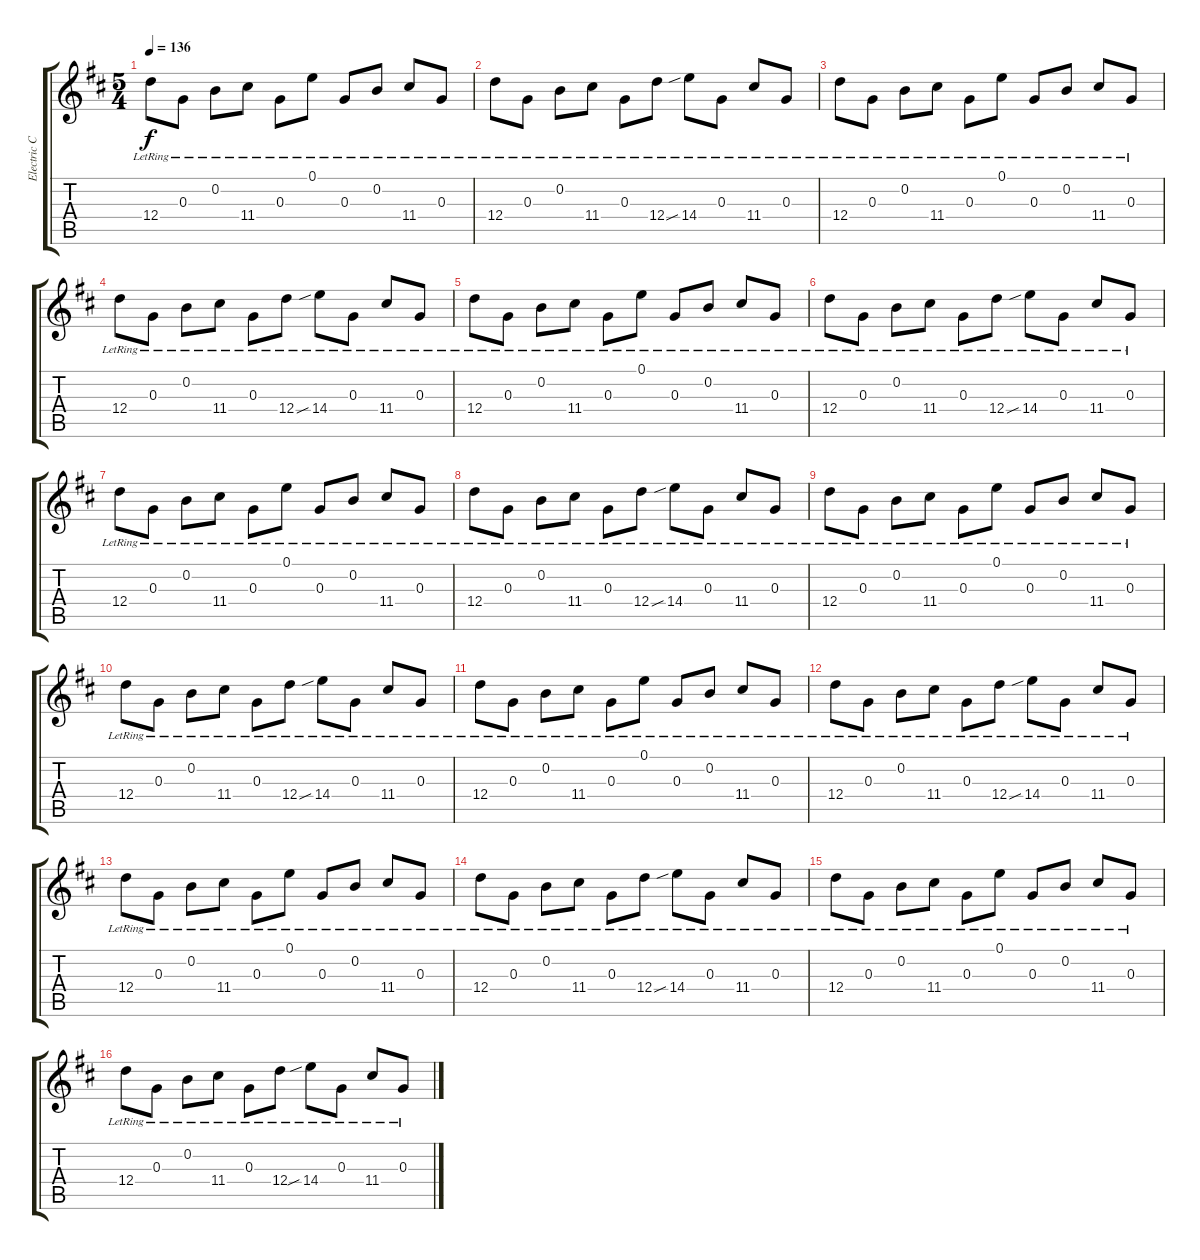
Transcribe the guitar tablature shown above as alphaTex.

\track ("Electric Clean" "Electric C") {instrument electricguitarclean}
\staff {score tabs}
\tuning (E4 B3 G3 D3 A2 E2) {hide}
\ts (5 4)
\tempo 136
\clef g2
\ks d
12.4{lr}.8{dy f} 0.3{lr}.8 0.2{lr}.8 11.4{lr}.8 0.3{lr}.8 0.1{lr}.8 0.3{lr}.8 0.2{lr}.8 11.4{lr}.8 0.3{lr}.8 |
12.4{lr}.8 0.3{lr}.8 0.2{lr}.8 11.4{lr}.8 0.3{lr}.8 12.4{lr}.8 14.4{sib lr}.8 0.3{lr}.8 11.4{lr}.8 0.3{lr}.8 |
12.4{lr}.8 0.3{lr}.8 0.2{lr}.8 11.4{lr}.8 0.3{lr}.8 0.1{lr}.8 0.3{lr}.8 0.2{lr}.8 11.4{lr}.8 0.3{lr}.8 |
12.4{lr}.8 0.3{lr}.8 0.2{lr}.8 11.4{lr}.8 0.3{lr}.8 12.4{lr}.8 14.4{sib lr}.8 0.3{lr}.8 11.4{lr}.8 0.3{lr}.8 |
12.4{lr}.8 0.3{lr}.8 0.2{lr}.8 11.4{lr}.8 0.3{lr}.8 0.1{lr}.8 0.3{lr}.8 0.2{lr}.8 11.4{lr}.8 0.3{lr}.8 |
12.4{lr}.8 0.3{lr}.8 0.2{lr}.8 11.4{lr}.8 0.3{lr}.8 12.4{lr}.8 14.4{sib lr}.8 0.3{lr}.8 11.4{lr}.8 0.3{lr}.8 |
12.4{lr}.8 0.3{lr}.8 0.2{lr}.8 11.4{lr}.8 0.3{lr}.8 0.1{lr}.8 0.3{lr}.8 0.2{lr}.8 11.4{lr}.8 0.3{lr}.8 |
12.4{lr}.8 0.3{lr}.8 0.2{lr}.8 11.4{lr}.8 0.3{lr}.8 12.4{lr}.8 14.4{sib lr}.8 0.3{lr}.8 11.4{lr}.8 0.3{lr}.8 |
12.4{lr}.8 0.3{lr}.8 0.2{lr}.8 11.4{lr}.8 0.3{lr}.8 0.1{lr}.8 0.3{lr}.8 0.2{lr}.8 11.4{lr}.8 0.3{lr}.8 |
12.4{lr}.8 0.3{lr}.8 0.2{lr}.8 11.4{lr}.8 0.3{lr}.8 12.4{lr}.8 14.4{sib lr}.8 0.3{lr}.8 11.4{lr}.8 0.3{lr}.8 |
12.4{lr}.8 0.3{lr}.8 0.2{lr}.8 11.4{lr}.8 0.3{lr}.8 0.1{lr}.8 0.3{lr}.8 0.2{lr}.8 11.4{lr}.8 0.3{lr}.8 |
12.4{lr}.8 0.3{lr}.8 0.2{lr}.8 11.4{lr}.8 0.3{lr}.8 12.4{lr}.8 14.4{sib lr}.8 0.3{lr}.8 11.4{lr}.8 0.3{lr}.8 |
12.4{lr}.8 0.3{lr}.8 0.2{lr}.8 11.4{lr}.8 0.3{lr}.8 0.1{lr}.8 0.3{lr}.8 0.2{lr}.8 11.4{lr}.8 0.3{lr}.8 |
12.4{lr}.8 0.3{lr}.8 0.2{lr}.8 11.4{lr}.8 0.3{lr}.8 12.4{lr}.8 14.4{sib lr}.8 0.3{lr}.8 11.4{lr}.8 0.3{lr}.8 |
12.4{lr}.8 0.3{lr}.8 0.2{lr}.8 11.4{lr}.8 0.3{lr}.8 0.1{lr}.8 0.3{lr}.8 0.2{lr}.8 11.4{lr}.8 0.3{lr}.8 |
12.4{lr}.8 0.3{lr}.8 0.2{lr}.8 11.4{lr}.8 0.3{lr}.8 12.4{lr}.8 14.4{sib lr}.8 0.3{lr}.8 11.4{lr}.8 0.3{lr}.8
